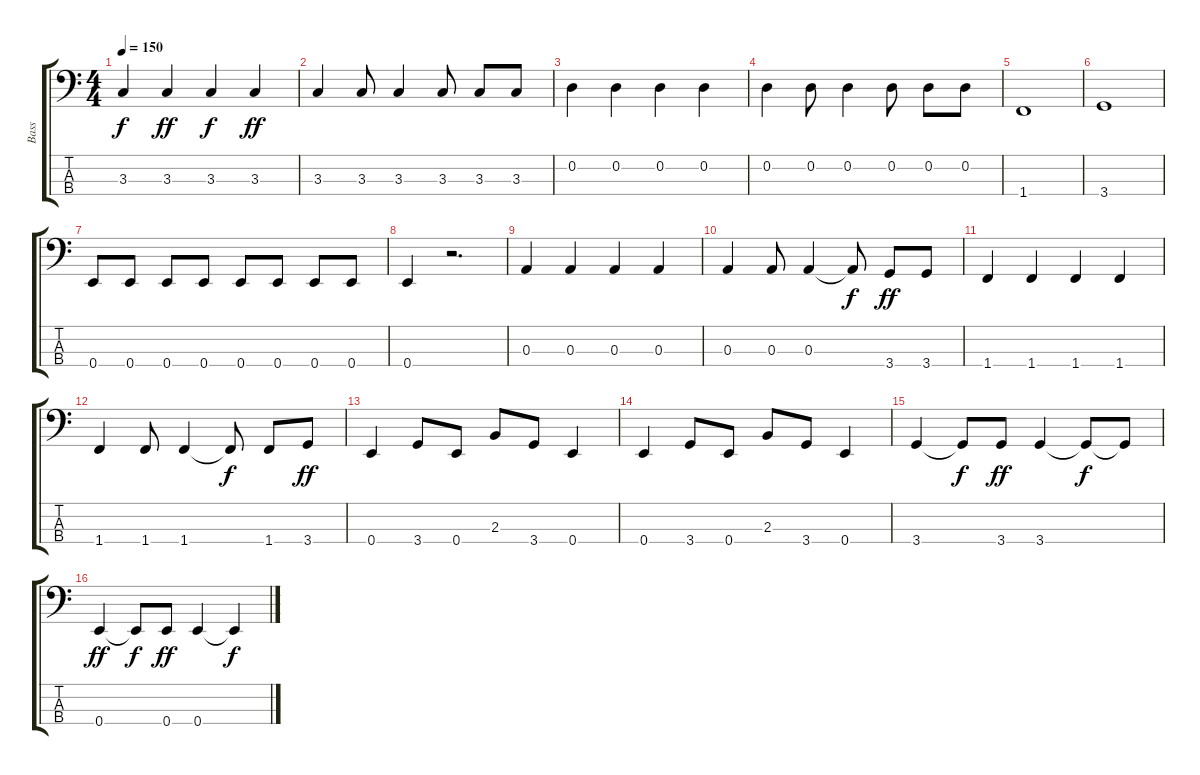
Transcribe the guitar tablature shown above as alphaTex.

\track ("Bass" "Bass") {instrument electricbassfinger}
\staff {score tabs}
\tuning (G2 D2 A1 E1) {hide}
\ts (4 4)
\tempo 150
\clef f4
\ks c
3.3.4{dy f} 3.3.4{dy ff} 3.3.4{dy f} 3.3.4{dy ff} |
3.3.4 3.3.8 3.3.4 3.3.8 3.3.8 3.3.8 |
0.2.4 0.2.4 0.2.4 0.2.4 |
0.2.4 0.2.8 0.2.4 0.2.8 0.2.8 0.2.8 |
1.4.1 |
3.4.1 |
0.4.8 0.4.8 0.4.8 0.4.8 0.4.8 0.4.8 0.4.8 0.4.8 |
0.4.4 r.2{d} |
0.3.4 0.3.4 0.3.4 0.3.4 |
0.3.4 0.3.8 0.3.4 0.3{t}.8{dy f} 3.4.8{dy ff} 3.4.8 |
1.4.4 1.4.4 1.4.4 1.4.4 |
1.4.4 1.4.8 1.4.4 1.4{t}.8{dy f} 1.4.8 3.4.8{dy ff} |
0.4.4 3.4.8 0.4.8 2.3.8 3.4.8 0.4.4 |
0.4.4 3.4.8 0.4.8 2.3.8 3.4.8 0.4.4 |
3.4.4 3.4{t}.8{dy f} 3.4.8{dy ff} 3.4.4 3.4{t}.8{dy f} 3.4{t}.8 |
0.4.4{dy ff} 0.4{t}.8{dy f} 0.4.8{dy ff} 0.4.4 0.4{t}.4{dy f}
